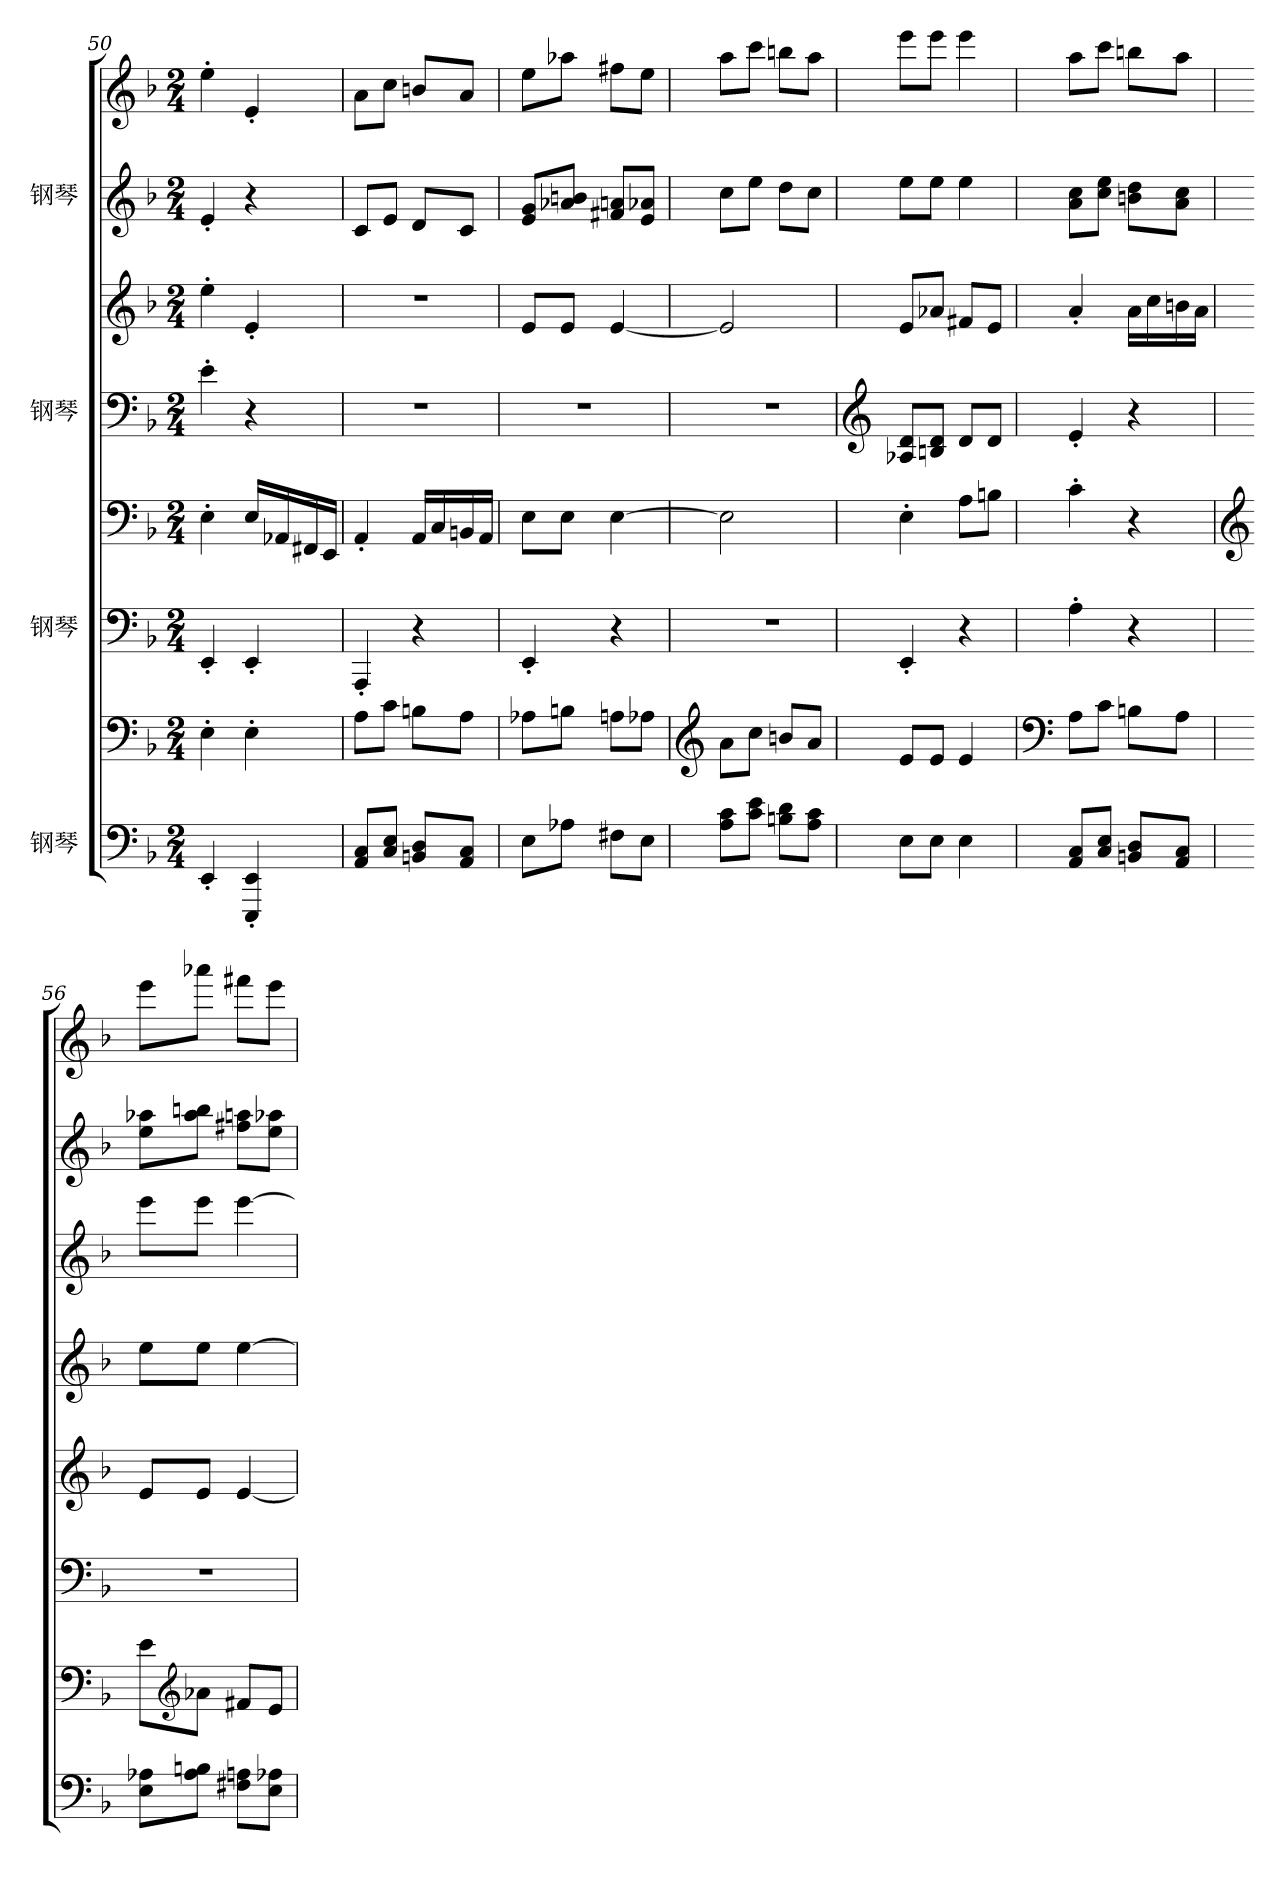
**kern	**kern	**kern	**kern	**kern	**kern	**kern	**kern
*part4	*part4	*part3	*part3	*part2	*part2	*part1	*part1
*staff8	*staff7	*staff6	*staff5	*staff4	*staff3	*staff2	*staff1
*I"钢琴	*	*I"钢琴	*	*I"钢琴	*	*I"钢琴	*
*clefF4	*clefF4	*clefF4	*clefF4	*clefF4	*clefG2	*clefG2	*clefG2
*k[b-]	*k[b-]	*k[b-]	*k[b-]	*k[b-]	*k[b-]	*k[b-]	*k[b-]
*M2/4	*M2/4	*M2/4	*M2/4	*M2/4	*M2/4	*M2/4	*M2/4
=50	=50	=50	=50	=50	=50	=50	=50
4EE'/	4E'\	4EE'/	4E'\	4e'\	4ee'\	4e'/	4ee'\
4EEE/' 4EE/'	4E'\	4EE'/	16E/LL	4r	4e'/	4r	4e'/
.	.	.	16AA-X/	.	.	.	.
.	.	.	16FF#X/	.	.	.	.
.	.	.	16EE/JJ	.	.	.	.
=51	=51	=51	=51	=51	=51	=51	=51
8AA/ 8C/L	8A\L	4AAA'/	4AA'/	2r	2r	8c/L	8a\L
8C/ 8E/J	8c\J	.	.	.	.	8e/J	8cc\J
8BBn/ 8D/L	8Bn\L	4r	16AA/LL	.	.	8d/L	8bn/L
.	.	.	16C/	.	.	.	.
8AA/ 8C/J	8A\J	.	16BBn/	.	.	8c/J	8a/J
.	.	.	16AA/JJ	.	.	.	.
=52	=52	=52	=52	=52	=52	=52	=52
8E\L	8A-X\L	4EE'/	8E\L	2r	8e/L	8e/ 8g/L	8ee\L
8A-X\J	8Bn\J	.	8E\J	.	8e/J	8a-X/ 8bn/J	8aa-X\J
8F#X\L	8An\L	4r	[4E\	.	[4e/	8f#X/ 8an/L	8ff#X\L
8E\J	8A-X\J	.	.	.	.	8e/ 8a-X/J	8ee\J
!!LO:PB:g=z
=53	=53	=53	=53	=53	=53	=53	=53
*	*clefG2	*	*	*	*	*	*
8A\ 8c\L	8a\L	2r	2E\]	2r	2e/]	8cc\L	8aa\L
8c\ 8e\J	8cc\J	.	.	.	.	8ee\J	8ccc\J
8Bn\ 8d\L	8bn/L	.	.	.	.	8dd\L	8bbn\L
8A\ 8c\J	8a/J	.	.	.	.	8cc\J	8aa\J
=54	=54	=54	=54	=54	=54	=54	=54
*	*	*	*	*clefG2	*	*	*
8E\L	8e/L	4EE'/	4E'\	8A-X/ 8d/L	8e/L	8ee\L	8eee\L
8E\J	8e/J	.	.	8Bn/ 8d/J	8a-X/J	8ee\J	8eee\J
4E\	4e/	4r	8A\L	8d/L	8f#X/L	4ee\	4eee\
.	.	.	8Bn\J	8d/J	8e/J	.	.
=55	=55	=55	=55	=55	=55	=55	=55
*	*clefF4	*	*	*	*	*	*
8AA/ 8C/L	8A\L	4A'\	4c'\	4e'/	4a'/	8a\ 8cc\L	8aa\L
8C/ 8E/J	8c\J	.	.	.	.	8cc\ 8ee\J	8ccc\J
8BBn/ 8D/L	8Bn\L	4r	4r	4r	16a\LL	8bn\ 8dd\L	8bbn\L
.	.	.	.	.	16cc\	.	.
8AA/ 8C/J	8A\J	.	.	.	16bn\	8a\ 8cc\J	8aa\J
.	.	.	.	.	16a\JJ	.	.
=56	=56	=56	=56	=56	=56	=56	=56
*	*	*	*clefG2	*	*	*	*
8E\ 8A-X\L	8e\L	2r	8e/L	8ee\L	8eee\L	8ee\ 8aa-X\L	8eee\L
*	*clefG2	*	*	*	*	*	*
8A-\ 8Bn\J	8a-X\J	.	8e/J	8ee\J	8eee\J	8aa-\ 8bbn\J	8aaa-X\J
8F#X\ 8An\L	8f#X/L	.	[4e/	[4ee\	[4eee\	8ff#X\ 8aan\L	8fff#X\L
8E\ 8A-X\J	8e/J	.	.	.	.	8ee\ 8aa-X\J	8eee\J
=	=	=	=	=	=	=	=
*-	*-	*-	*-	*-	*-	*-	*-
